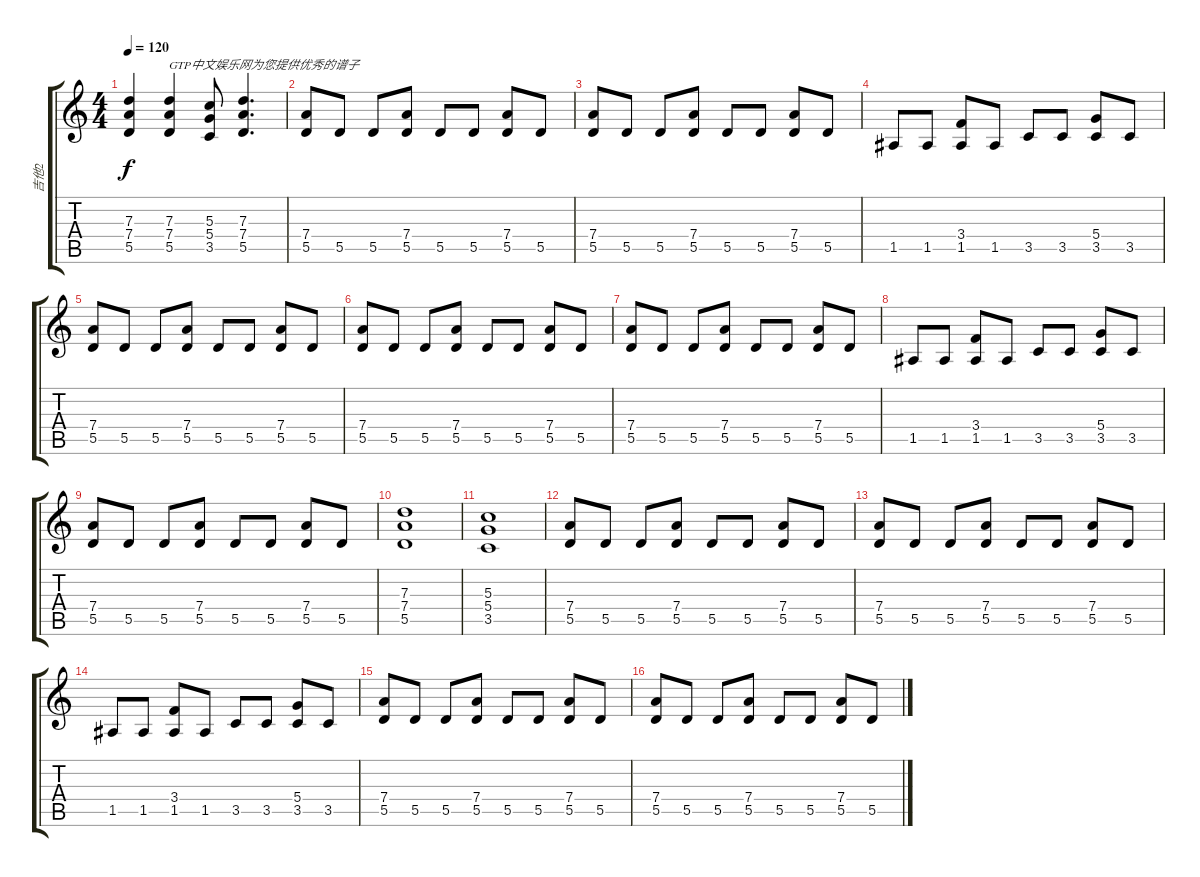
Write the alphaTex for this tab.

\track ("吉他2" "吉他2") {instrument overdrivenguitar}
\staff {score tabs}
\tuning (E4 B3 G3 D3 A2 E2) {hide}
\ts (4 4)
\tempo 120
\clef g2
\ks c
(7.3 7.4 5.5).4{dy f} (7.3 7.4 5.5).4{txt "GTP中文娱乐网为您提供优秀的谱子"} (5.3 5.4 3.5).8 (7.3 7.4 5.5).4{d} |
(7.4 5.5).8 5.5.8 5.5.8 (7.4 5.5).8 5.5.8 5.5.8 (7.4 5.5).8 5.5.8 |
(7.4 5.5).8 5.5.8 5.5.8 (7.4 5.5).8 5.5.8 5.5.8 (7.4 5.5).8 5.5.8 |
1.5.8 1.5.8 (3.4 1.5).8 1.5.8 3.5.8 3.5.8 (5.4 3.5).8 3.5.8 |
(7.4 5.5).8 5.5.8 5.5.8 (7.4 5.5).8 5.5.8 5.5.8 (7.4 5.5).8 5.5.8 |
(7.4 5.5).8 5.5.8 5.5.8 (7.4 5.5).8 5.5.8 5.5.8 (7.4 5.5).8 5.5.8 |
(7.4 5.5).8 5.5.8 5.5.8 (7.4 5.5).8 5.5.8 5.5.8 (7.4 5.5).8 5.5.8 |
1.5.8 1.5.8 (3.4 1.5).8 1.5.8 3.5.8 3.5.8 (5.4 3.5).8 3.5.8 |
(7.4 5.5).8 5.5.8 5.5.8 (7.4 5.5).8 5.5.8 5.5.8 (7.4 5.5).8 5.5.8 |
(7.3 7.4 5.5).1 |
(5.3 5.4 3.5).1 |
(7.4 5.5).8 5.5.8 5.5.8 (7.4 5.5).8 5.5.8 5.5.8 (7.4 5.5).8 5.5.8 |
(7.4 5.5).8 5.5.8 5.5.8 (7.4 5.5).8 5.5.8 5.5.8 (7.4 5.5).8 5.5.8 |
1.5.8 1.5.8 (3.4 1.5).8 1.5.8 3.5.8 3.5.8 (5.4 3.5).8 3.5.8 |
(7.4 5.5).8 5.5.8 5.5.8 (7.4 5.5).8 5.5.8 5.5.8 (7.4 5.5).8 5.5.8 |
(7.4 5.5).8 5.5.8 5.5.8 (7.4 5.5).8 5.5.8 5.5.8 (7.4 5.5).8 5.5.8
